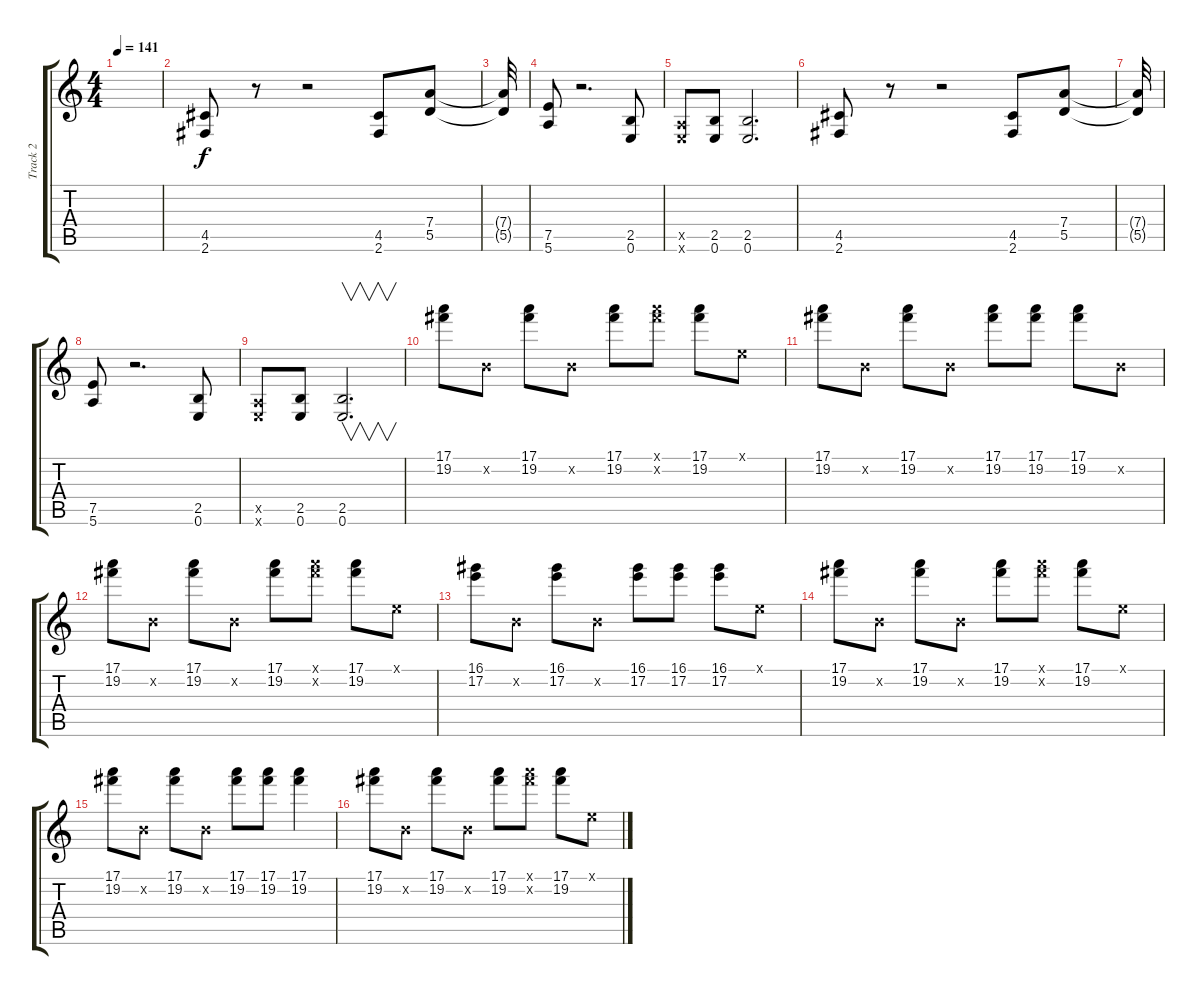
\track ("Track 2" "Track 2") {instrument electricguitarclean}
\staff {score tabs}
\tuning (E4 B3 G3 D3 A2 E2) {hide}
\ts (4 4)
\tempo 141
\clef g2
\ks c
|
(4.5 2.6).8{balance 8} r.8 r.2 (4.5 2.6).8 (7.4 5.5).8 |
(7.4{t} 5.5{t}).32 |
(7.5 5.6).8 r.2{d} (2.5 0.6).8 |
(0.5{x} 0.6{x}).8 (2.5 0.6).8 (2.5 0.6).2{d} |
(4.5 2.6).8 r.8 r.2 (4.5 2.6).8 (7.4 5.5).8 |
(7.4{t} 5.5{t}).32 |
(7.5 5.6).8 r.2{d} (2.5 0.6).8 |
(0.5{x} 0.6{x}).8 (2.5 0.6).8 (2.5 0.6).2{v d} |
(17.1 19.2).8{volume 8} 0.2{x}.8 (17.1 19.2).8 0.2{x}.8 (17.1 19.2).8 (17.1{x} 19.2{x}).8 (17.1 19.2).8 0.1{x}.8 |
(17.1 19.2).8 0.2{x}.8 (17.1 19.2).8 0.2{x}.8 (17.1 19.2).8 (17.1 19.2).8 (17.1 19.2).8 0.2{x}.8 |
(17.1 19.2).8 0.2{x}.8 (17.1 19.2).8 0.2{x}.8 (17.1 19.2).8 (17.1{x} 19.2{x}).8 (17.1 19.2).8 0.1{x}.8 |
(16.1 17.2).8 0.2{x}.8 (16.1 17.2).8 0.2{x}.8 (16.1 17.2).8 (16.1 17.2).8 (16.1 17.2).8 0.1{x}.8 |
(17.1 19.2).8 0.2{x}.8 (17.1 19.2).8 0.2{x}.8 (17.1 19.2).8 (17.1{x} 19.2{x}).8 (17.1 19.2).8 0.1{x}.8 |
(17.1 19.2).8 0.2{x}.8 (17.1 19.2).8 0.2{x}.8 (17.1 19.2).8 (17.1 19.2).8 (17.1 19.2).4 |
(17.1 19.2).8 0.2{x}.8 (17.1 19.2).8 0.2{x}.8 (17.1 19.2).8 (17.1{x} 19.2{x}).8 (17.1 19.2).8 0.1{x}.8
